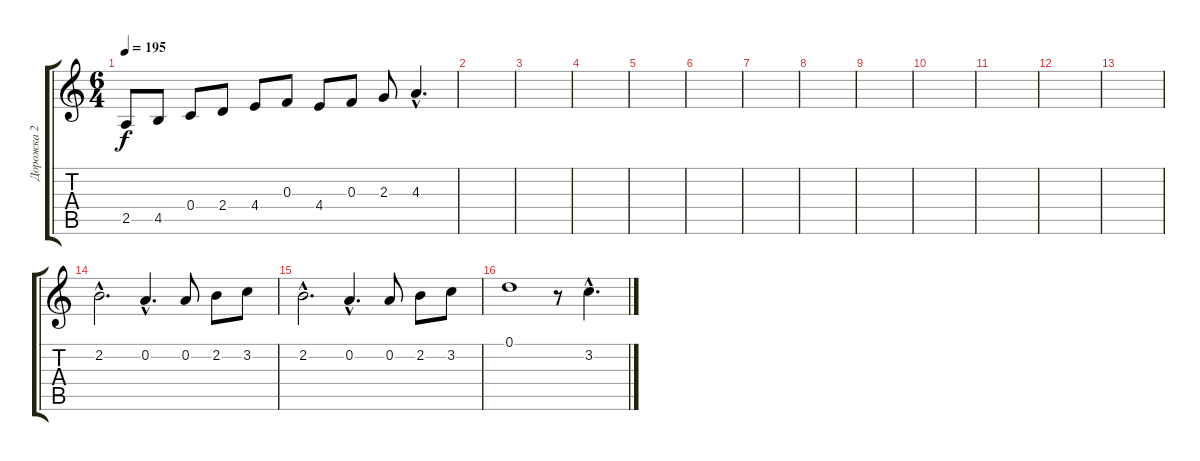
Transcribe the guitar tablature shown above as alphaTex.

\track ("Дорожка 2" "Дорожка 2") {instrument overdrivenguitar}
\staff {score tabs}
\tuning (D4 A3 F3 C3 G2 D2) {hide}
\ts (6 4)
\tempo 195
\clef g2
\ks c
2.5.8{dy f} 4.5.8 0.4.8 2.4.8 4.4.8 0.3.8 4.4.8 0.3.8 2.3.8 4.3{hac}.4{d} |
|
|
|
|
|
|
|
|
|
|
|
|
2.2{hac}.2{d} 0.2{hac}.4{d} 0.2.8 2.2.8 3.2.8 |
2.2{hac}.2{d} 0.2{hac}.4{d} 0.2.8 2.2.8 3.2.8 |
0.1.1 r.8 3.2{hac}.4{d}
